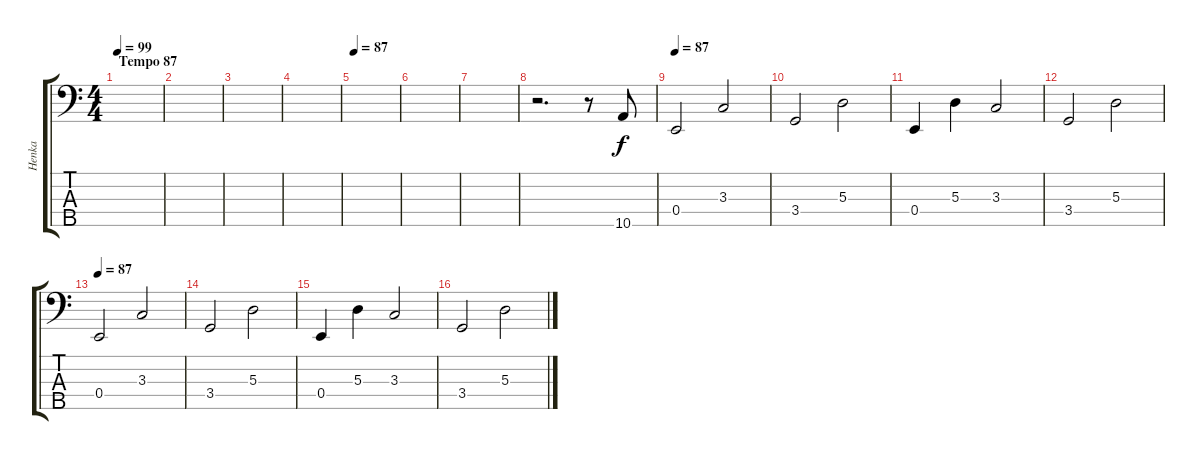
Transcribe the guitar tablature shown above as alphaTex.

\track ("Henka" "Henka") {instrument electricbasspick}
\staff {score tabs}
\tuning (G2 D2 A1 E1 B0) {hide}
\ts (4 4)
\section ("" "Tempo 87")
\tempo 99
\tempo 87
\tempo 99
\clef f4
\ks c
|
|
|
|
\tempo 87
|
|
|
r.2{d} r.8 10.5.8 |
\tempo 87
0.4.2 3.3.2 |
3.4.2 5.3.2 |
0.4.4 5.3.4 3.3.2 |
3.4.2 5.3.2 |
\tempo 87
0.4.2 3.3.2 |
3.4.2 5.3.2 |
0.4.4 5.3.4 3.3.2 |
3.4.2 5.3.2
